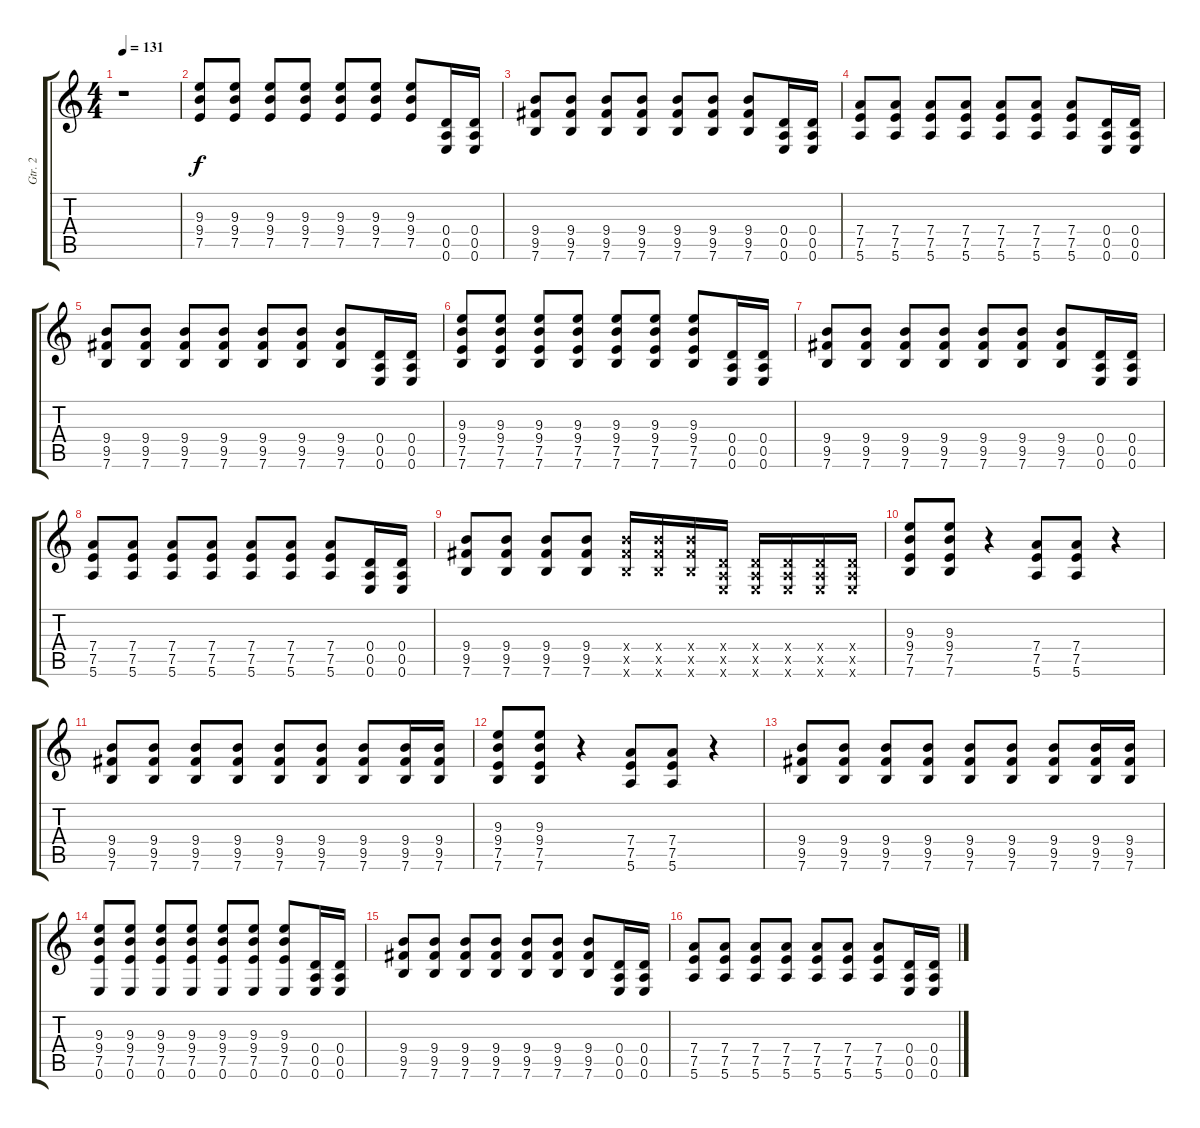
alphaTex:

\track ("Gtr. 2" "Gtr. 2") {instrument distortionguitar}
\staff {score tabs}
\tuning (E4 B3 G3 D3 A2 E2) {hide}
\ts (4 4)
\tempo 131
\clef g2
\ks c
r.1{dy f} |
(9.3 9.4 7.5).8 (9.3 9.4 7.5).8 (9.3 9.4 7.5).8 (9.3 9.4 7.5).8 (9.3 9.4 7.5).8 (9.3 9.4 7.5).8 (9.3 9.4 7.5).8 (0.4 0.5 0.6).16 (0.4 0.5 0.6).16 |
(9.4 9.5 7.6).8 (9.4 9.5 7.6).8 (9.4 9.5 7.6).8 (9.4 9.5 7.6).8 (9.4 9.5 7.6).8 (9.4 9.5 7.6).8 (9.4 9.5 7.6).8 (0.4 0.5 0.6).16 (0.4 0.5 0.6).16 |
(7.4 7.5 5.6).8 (7.4 7.5 5.6).8 (7.4 7.5 5.6).8 (7.4 7.5 5.6).8 (7.4 7.5 5.6).8 (7.4 7.5 5.6).8 (7.4 7.5 5.6).8 (0.4 0.5 0.6).16 (0.4 0.5 0.6).16 |
(9.4 9.5 7.6).8 (9.4 9.5 7.6).8 (9.4 9.5 7.6).8 (9.4 9.5 7.6).8 (9.4 9.5 7.6).8 (9.4 9.5 7.6).8 (9.4 9.5 7.6).8 (0.4 0.5 0.6).16 (0.4 0.5 0.6).16 |
(9.3 9.4 7.5 7.6).8 (9.3 9.4 7.5 7.6).8 (9.3 9.4 7.5 7.6).8 (9.3 9.4 7.5 7.6).8 (9.3 9.4 7.5 7.6).8 (9.3 9.4 7.5 7.6).8 (9.3 9.4 7.5 7.6).8 (0.4 0.5 0.6).16 (0.4 0.5 0.6).16 |
(9.4 9.5 7.6).8 (9.4 9.5 7.6).8 (9.4 9.5 7.6).8 (9.4 9.5 7.6).8 (9.4 9.5 7.6).8 (9.4 9.5 7.6).8 (9.4 9.5 7.6).8 (0.4 0.5 0.6).16 (0.4 0.5 0.6).16 |
(7.4 7.5 5.6).8 (7.4 7.5 5.6).8 (7.4 7.5 5.6).8 (7.4 7.5 5.6).8 (7.4 7.5 5.6).8 (7.4 7.5 5.6).8 (7.4 7.5 5.6).8 (0.4 0.5 0.6).16 (0.4 0.5 0.6).16 |
(9.4 9.5 7.6).8 (9.4 9.5 7.6).8 (9.4 9.5 7.6).8 (9.4 9.5 7.6).8 (9.4{x} 9.5{x} 7.6{x}).16 (9.4{x} 9.5{x} 7.6{x}).16 (9.4{x} 9.5{x} 7.6{x}).16 (0.4{x} 0.5{x} 0.6{x}).16 (0.4{x} 0.5{x} 0.6{x}).16 (0.4{x} 0.5{x} 0.6{x}).16 (0.4{x} 0.5{x} 0.6{x}).16 (0.4{x} 0.5{x} 0.6{x}).16 |
(9.3 9.4 7.5 7.6).8 (9.3 9.4 7.5 7.6).8 r.4 (7.4 7.5 5.6).8 (7.4 7.5 5.6).8 r.4 |
(9.4 9.5 7.6).8 (9.4 9.5 7.6).8 (9.4 9.5 7.6).8 (9.4 9.5 7.6).8 (9.4 9.5 7.6).8 (9.4 9.5 7.6).8 (9.4 9.5 7.6).8 (9.4 9.5 7.6).16 (9.4 9.5 7.6).16 |
(9.3 9.4 7.5 7.6).8 (9.3 9.4 7.5 7.6).8 r.4 (7.4 7.5 5.6).8 (7.4 7.5 5.6).8 r.4 |
(9.4 9.5 7.6).8 (9.4 9.5 7.6).8 (9.4 9.5 7.6).8 (9.4 9.5 7.6).8 (9.4 9.5 7.6).8 (9.4 9.5 7.6).8 (9.4 9.5 7.6).8 (9.4 9.5 7.6).16 (9.4 9.5 7.6).16 |
(9.3 9.4 7.5 0.6).8 (9.3 9.4 7.5 0.6).8 (9.3 9.4 7.5 0.6).8 (9.3 9.4 7.5 0.6).8 (9.3 9.4 7.5 0.6).8 (9.3 9.4 7.5 0.6).8 (9.3 9.4 7.5 0.6).8 (0.4 0.5 0.6).16 (0.4 0.5 0.6).16 |
(9.4 9.5 7.6).8 (9.4 9.5 7.6).8 (9.4 9.5 7.6).8 (9.4 9.5 7.6).8 (9.4 9.5 7.6).8 (9.4 9.5 7.6).8 (9.4 9.5 7.6).8 (0.4 0.5 0.6).16 (0.4 0.5 0.6).16 |
(7.4 7.5 5.6).8 (7.4 7.5 5.6).8 (7.4 7.5 5.6).8 (7.4 7.5 5.6).8 (7.4 7.5 5.6).8 (7.4 7.5 5.6).8 (7.4 7.5 5.6).8 (0.4 0.5 0.6).16 (0.4 0.5 0.6).16
